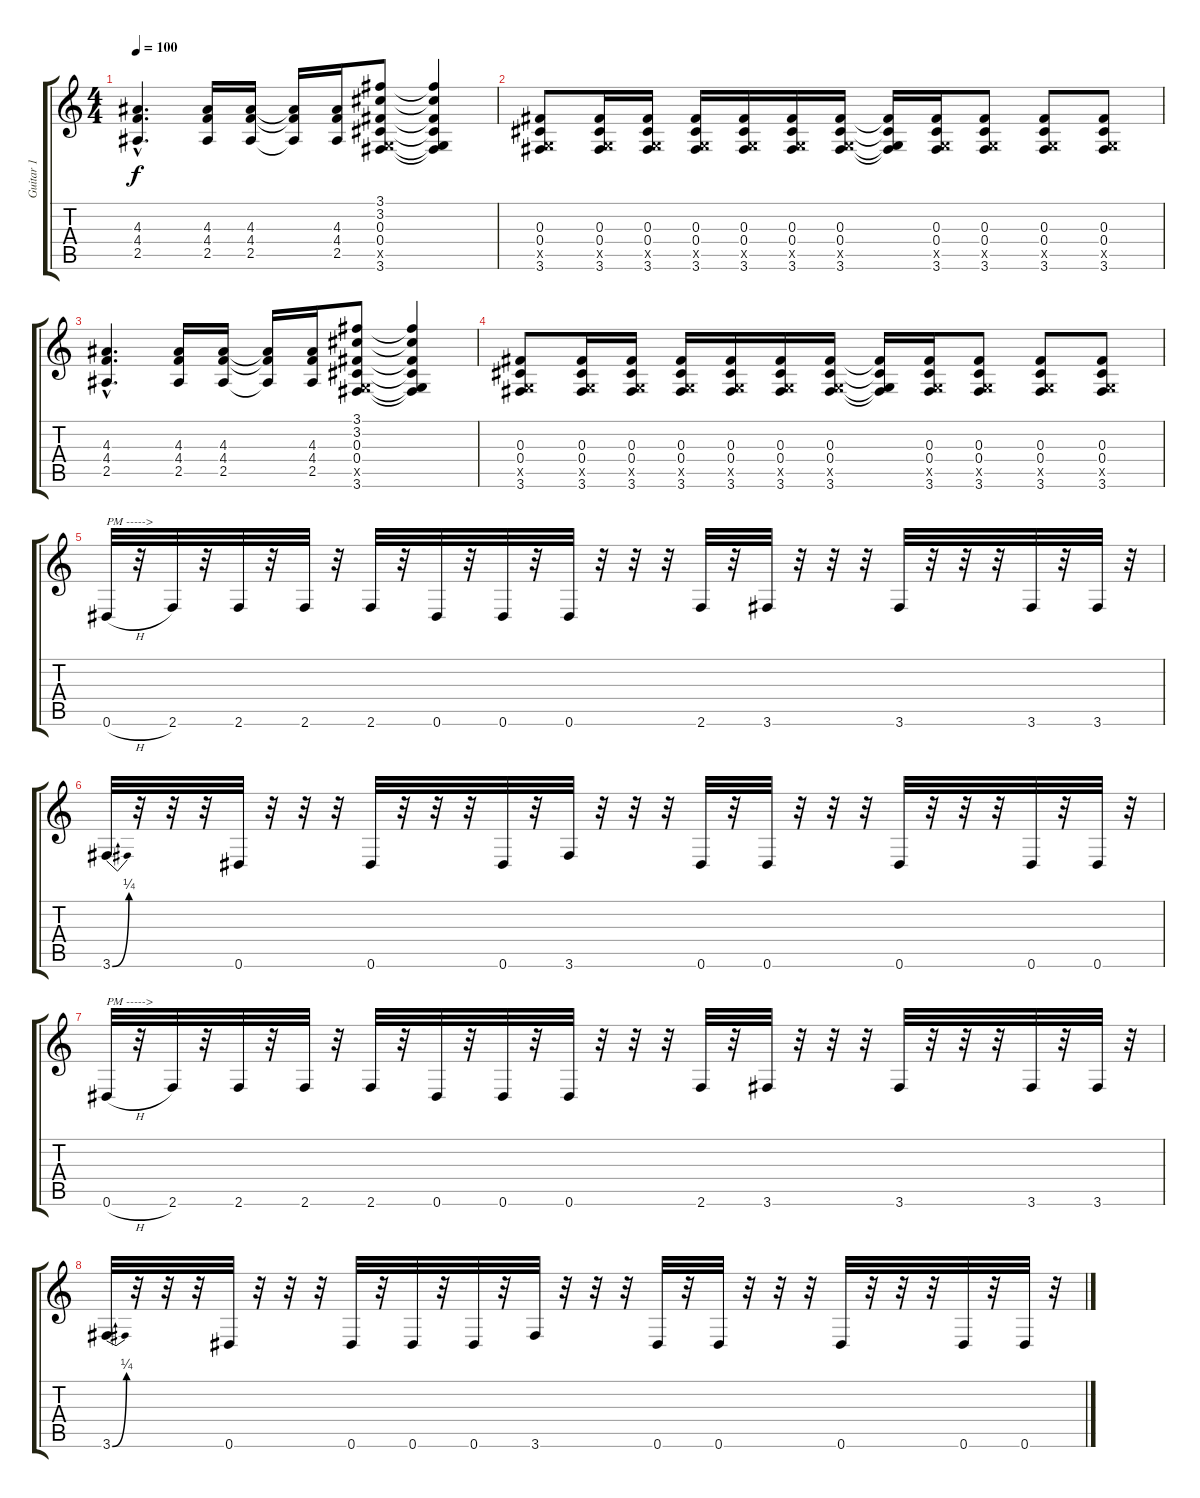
\track ("Guitar 1" "Guitar 1") {instrument distortionguitar}
\staff {score tabs}
\tuning (Eb4 Bb3 Gb3 Db3 Ab2 Eb2) {hide}
\ts (4 4)
\tempo 100
\clef g2
\ks c
(4.3{hac} 4.4{hac} 2.5{hac}).4{d dy f} (4.3 4.4 2.5).16 (4.3 4.4 2.5).16 (4.3{t} 4.4{t} 2.5{t}).16 (4.3 4.4 2.5).16 (3.1 3.2 0.3 0.4 -1.5{x} 3.6).8 (3.1{t} 3.2{t} 0.3{t} 0.4{t} -1.5{t} 3.6{t}).4 |
(0.3 0.4 -1.5{x} 3.6).8 (0.3 0.4 -1.5{x} 3.6).16 (0.3 0.4 -1.5{x} 3.6).16 (0.3 0.4 -1.5{x} 3.6).16 (0.3 0.4 -1.5{x} 3.6).16 (0.3 0.4 -1.5{x} 3.6).16 (0.3 0.4 -1.5{x} 3.6).16 (0.3{t} 0.4{t} -1.5{t} 3.6{t}).16 (0.3 0.4 -1.5{x} 3.6).16 (0.3 0.4 -1.5{x} 3.6).8 (0.3 0.4 -1.5{x} 3.6).8 (0.3 0.4 -1.5{x} 3.6).8 |
(4.3{hac} 4.4{hac} 2.5{hac}).4{d} (4.3 4.4 2.5).16 (4.3 4.4 2.5).16 (4.3{t} 4.4{t} 2.5{t}).16 (4.3 4.4 2.5).16 (3.1 3.2 0.3 0.4 -1.5{x} 3.6).8 (3.1{t} 3.2{t} 0.3{t} 0.4{t} -1.5{t} 3.6{t}).4 |
(0.3 0.4 -1.5{x} 3.6).8 (0.3 0.4 -1.5{x} 3.6).16 (0.3 0.4 -1.5{x} 3.6).16 (0.3 0.4 -1.5{x} 3.6).16 (0.3 0.4 -1.5{x} 3.6).16 (0.3 0.4 -1.5{x} 3.6).16 (0.3 0.4 -1.5{x} 3.6).16 (0.3{t} 0.4{t} -1.5{t} 3.6{t}).16 (0.3 0.4 -1.5{x} 3.6).16 (0.3 0.4 -1.5{x} 3.6).8 (0.3 0.4 -1.5{x} 3.6).8 (0.3 0.4 -1.5{x} 3.6).8 |
0.6{h}.32{txt "PM ----->"} r.32 2.6.32 r.32 2.6.32 r.32 2.6.32 r.32 2.6.32 r.32 0.6.32 r.32 0.6.32 r.32 0.6.32 r.32 r.32 r.32 2.6.32 r.32 3.6.32 r.32 r.32 r.32 3.6.32 r.32 r.32 r.32 3.6.32 r.32 3.6.32 r.32 |
3.6{be (bend 0 0 60 1)}.32 r.32 r.32 r.32 0.6.32 r.32 r.32 r.32 0.6.32 r.32 r.32 r.32 0.6.32 r.32 3.6.32 r.32 r.32 r.32 0.6.32 r.32 0.6.32 r.32 r.32 r.32 0.6.32 r.32 r.32 r.32 0.6.32 r.32 0.6.32 r.32 |
0.6{h}.32{txt "PM ----->"} r.32 2.6.32 r.32 2.6.32 r.32 2.6.32 r.32 2.6.32 r.32 0.6.32 r.32 0.6.32 r.32 0.6.32 r.32 r.32 r.32 2.6.32 r.32 3.6.32 r.32 r.32 r.32 3.6.32 r.32 r.32 r.32 3.6.32 r.32 3.6.32 r.32 |
3.6{be (bend 0 0 60 1)}.32 r.32 r.32 r.32 0.6.32 r.32 r.32 r.32 0.6.32 r.32 0.6.32 r.32 0.6.32 r.32 3.6.32 r.32 r.32 r.32 0.6.32 r.32 0.6.32 r.32 r.32 r.32 0.6.32 r.32 r.32 r.32 0.6.32 r.32 0.6.32 r.32
